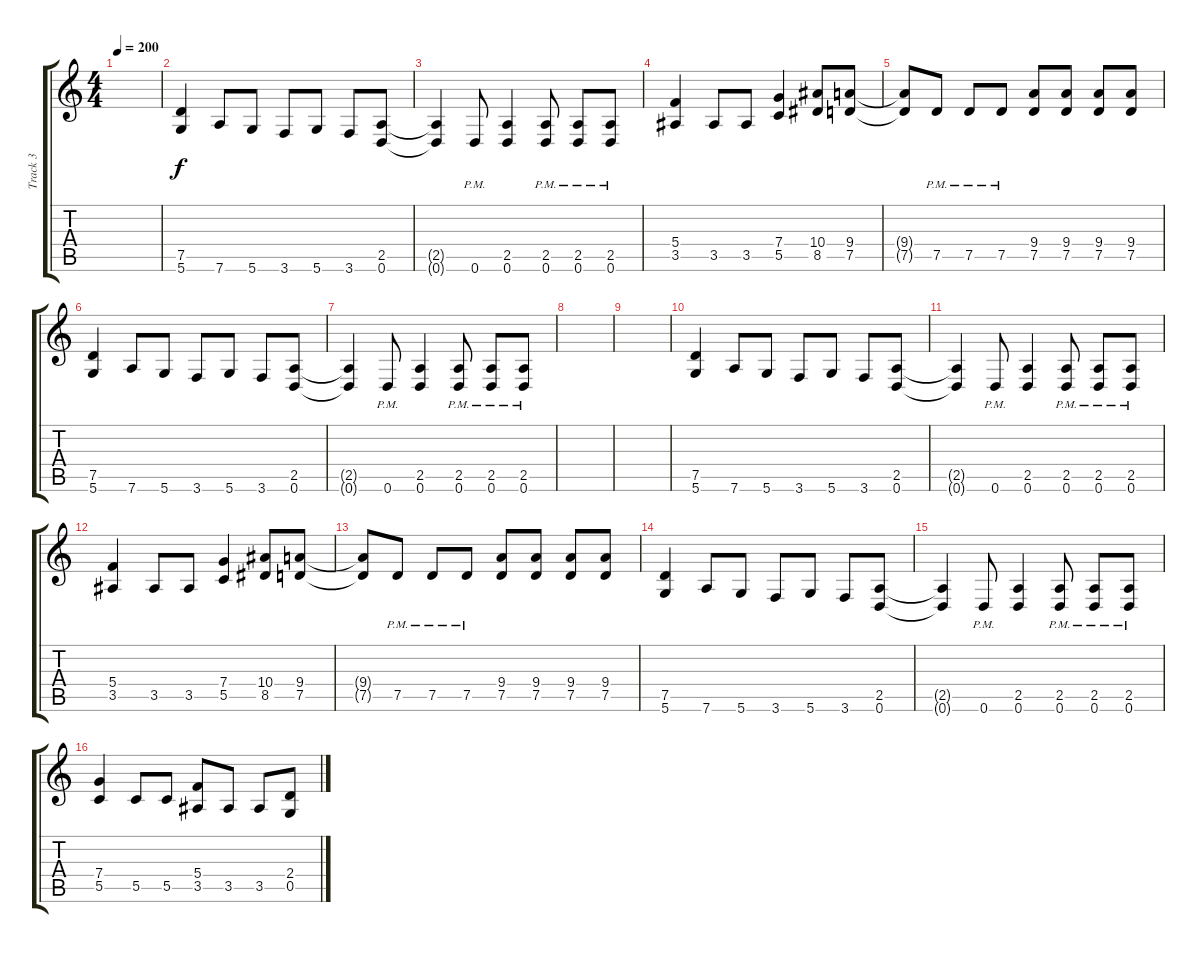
\track ("Track 3" "Track 3") {instrument distortionguitar}
\staff {score tabs}
\tuning (D4 A3 F3 C3 G2 D2) {hide}
\ts (4 4)
\tempo 200
\clef g2
\ks c
|
(7.5 5.6).4 7.6.8 5.6.8 3.6.8 5.6.8 3.6.8 (2.5 0.6).8 |
(2.5{t} 0.6{t}).4 0.6{pm}.8 (2.5 0.6).4 (2.5{pm} 0.6{pm}).8 (2.5{pm} 0.6{pm}).8 (2.5{pm} 0.6{pm}).8 |
(5.4 3.5).4 3.5.8 3.5.8 (7.4 5.5).4 (10.4 8.5).8 (9.4 7.5).8 |
(9.4{t} 7.5{t}).8 7.5{pm}.8 7.5{pm}.8 7.5{pm}.8 (9.4 7.5).8 (9.4 7.5).8 (9.4 7.5).8 (9.4 7.5).8 |
(7.5 5.6).4 7.6.8 5.6.8 3.6.8 5.6.8 3.6.8 (2.5 0.6).8 |
(2.5{t} 0.6{t}).4 0.6{pm}.8 (2.5 0.6).4 (2.5{pm} 0.6{pm}).8 (2.5{pm} 0.6{pm}).8 (2.5{pm} 0.6{pm}).8 |
|
|
(7.5 5.6).4 7.6.8 5.6.8 3.6.8 5.6.8 3.6.8 (2.5 0.6).8 |
(2.5{t} 0.6{t}).4 0.6{pm}.8 (2.5 0.6).4 (2.5{pm} 0.6{pm}).8 (2.5{pm} 0.6{pm}).8 (2.5{pm} 0.6{pm}).8 |
(5.4 3.5).4 3.5.8 3.5.8 (7.4 5.5).4 (10.4 8.5).8 (9.4 7.5).8 |
(9.4{t} 7.5{t}).8 7.5{pm}.8 7.5{pm}.8 7.5{pm}.8 (9.4 7.5).8 (9.4 7.5).8 (9.4 7.5).8 (9.4 7.5).8 |
(7.5 5.6).4 7.6.8 5.6.8 3.6.8 5.6.8 3.6.8 (2.5 0.6).8 |
(2.5{t} 0.6{t}).4 0.6{pm}.8 (2.5 0.6).4 (2.5{pm} 0.6{pm}).8 (2.5{pm} 0.6{pm}).8 (2.5{pm} 0.6{pm}).8 |
(7.4 5.5).4 5.5.8 5.5.8 (5.4 3.5).8 3.5.8 3.5.8 (2.4 0.5).8
